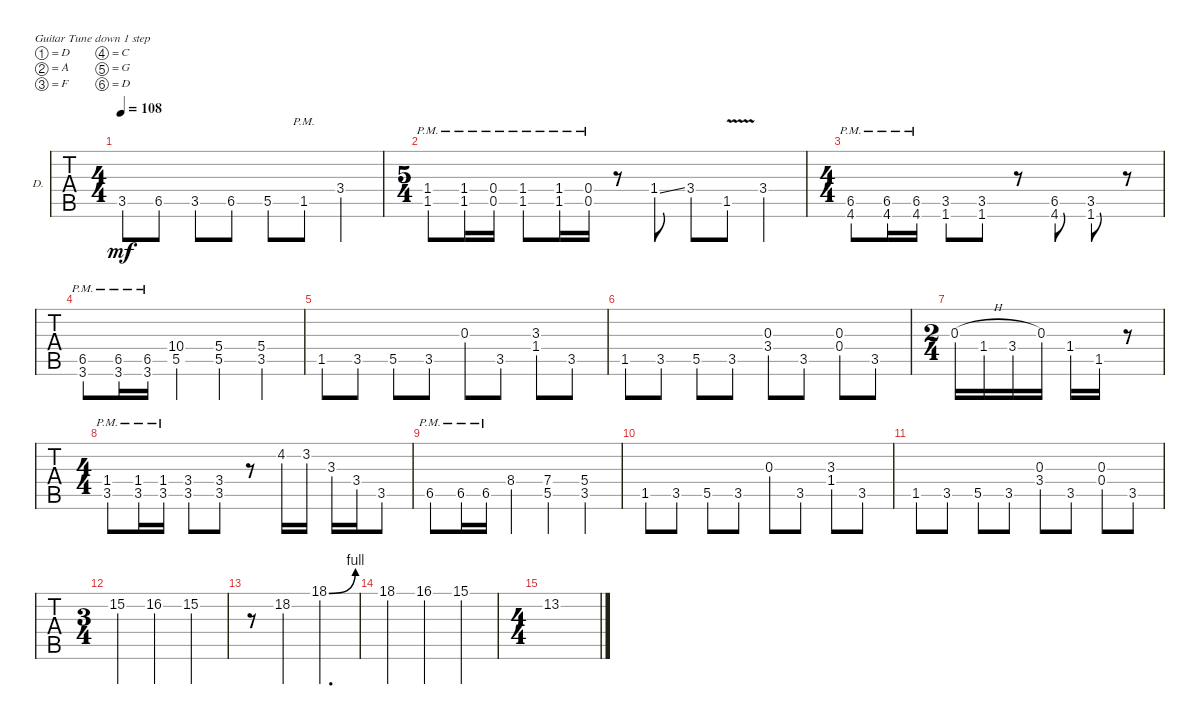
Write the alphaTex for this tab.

\defaultSystemsLayout 4
\bracketExtendMode groupsimilarinstruments
\firstSystemTrackNameOrientation horizontal
\otherSystemsTrackNameOrientation horizontal
\track ("B." "D.") {solo instrument distortionguitar}
\staff {tabs}
\tuning (D4 A3 F3 C3 G2 D2)
\ts (4 4)
\tempo 108
\clef g2
\ks c
3.5.8{dy mf} 6.5.8 3.5.8 6.5.8 5.5.8 1.5{pm}.8 3.4.4 |
\ts (5 4)
(1.5{pm} 1.4{pm}).8 (1.5{pm} 1.4{pm}).16 (0.4{pm} 0.5{pm}).16 (1.5{pm} 1.4{pm}).8 (1.5{pm} 1.4{pm}).16 (0.4{pm} 0.5{pm}).16 r.8 1.4{ss}.8 3.4.8 1.5{v}.8 3.4.4 |
\ts (4 4)
(6.5{pm} 4.6{pm}).8 (6.5{pm} 4.6{pm}).16 (6.5{pm} 4.6{pm}).16 (1.6 3.5).8 (1.6 3.5).8 r.8 (6.5 4.6).8 (1.6 3.5).8 r.8 |
(3.6{pm} 6.5{pm}).8 (3.6{pm} 6.5{pm}).16 (3.6{pm} 6.5{pm}).16 (10.4 5.5).4 (5.5 5.4).4 (3.5 5.4).4 |
1.5.8 3.5.8 5.5.8 3.5.8 0.3.8 3.5.8 (1.4 3.3).8 3.5.8 |
1.5.8 3.5.8 5.5.8 3.5.8 (3.4 0.3).8 3.5.8 (0.4 0.3).8 3.5.8 |
\ts (2 4)
0.3{h}.16 1.4.16 3.4.16 0.3.16 1.4.16 1.5.16 r.8 |
\ts (4 4)
(3.5{pm} 1.4{pm}).8 (3.5{pm} 1.4{pm}).16 (3.5{pm} 1.4{pm}).16 (3.5 3.4).8 (3.5 3.4).8 r.8 4.2.16 3.2.16 3.3.16 3.4.16 3.5.8 |
6.5{pm}.8 6.5{pm}.16 6.5{pm}.16 8.4.4 (5.5 7.4).4 (3.5 5.4).4 |
1.5.8 3.5.8 5.5.8 3.5.8 0.3.8 3.5.8 (1.4 3.3).8 3.5.8 |
1.5.8 3.5.8 5.5.8 3.5.8 (3.4 0.3).8 3.5.8 (0.4 0.3).8 3.5.8 |
\ts (3 4)
15.2.4 16.2.4 15.2.4 |
r.8 18.2.4 18.1{be (bend 0 0 15 4)}.4{d} |
18.1.4 16.1.4 15.1.4 |
\ts (4 4)
13.2.1
